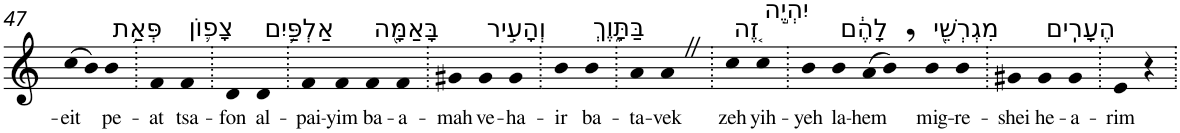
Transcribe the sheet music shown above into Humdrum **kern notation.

**kern	**text
*part1	*part1
*staff1	*staff1
*I"Piano	*
*I'Pno	*
!!LO:PB:g=z
*clefG2	*
*k[]	*
=47	=47
!	!LO:LY:b
(>8cc	-eit
8b)	.
!LO:TX:a:t=פְּאַ֥ת	!
!	!LO:LY:b
4b	pe-
=48.	=48.
!	!LO:LY:b
4f	-at
!LO:TX:a:t=צָפ֛וֹן	!
!	!LO:LY:b
4f	tsa-
=49.	=49.
!	!LO:LY:b
4d	-fon
!LO:TX:a:t=אַלְפַּ֥יִם	!
!	!LO:LY:b
4d	al-
=50.	=50.
!	!LO:LY:b
4f	-pai-
!	!LO:LY:b
4f	-yim
!LO:TX:a:t=בָּאַמָּ֖ה	!
!	!LO:LY:b
4f	ba-
!	!LO:LY:b
4f	-a-
=51.	=51.
!	!LO:LY:b
4g#X	-mah
!LO:TX:a:t=וְהָעִ֣יר	!
!	!LO:LY:b
4g#	ve-
!	!LO:LY:b
4g#	-ha-
=52.	=52.
!	!LO:LY:b
4b	-ir
!LO:TX:a:t=בַּתָּ֑וֶךְ	!
!	!LO:LY:b
4b	ba-
=53.	=53.
!	!LO:LY:b
4a	-ta-
!	!LO:LY:b
4aZ	-vek
=54.	=54.
!LO:TX:a:t=זֶ֚ה	!
!	!LO:LY:b
4cc	zeh
!LO:TX:a:t=יִהְיֶ֣ה	!
!	!LO:LY:b
4cc	yih-
=55.	=55.
!	!LO:LY:b
4b	-yeh
!LO:TX:a:t=לָהֶ֔ם	!
!	!LO:LY:b
4b	la-
!	!LO:LY:b
(>8a	-hem
8b,)	.
!LO:TX:a:t=מִגְרְשֵׁ֖י	!
!	!LO:LY:b
4b	mig-
!	!LO:LY:b
4b	-re-
=56.	=56.
!	!LO:LY:b
4g#X	-shei
!LO:TX:a:t=הֶעָרִֽים	!
!	!LO:LY:b
4g#	he-
!	!LO:LY:b
4g#	-a-
=57.	=57.
!	!LO:LY:b
4e	-rim
4r	.
=.	=.
*-	*-
